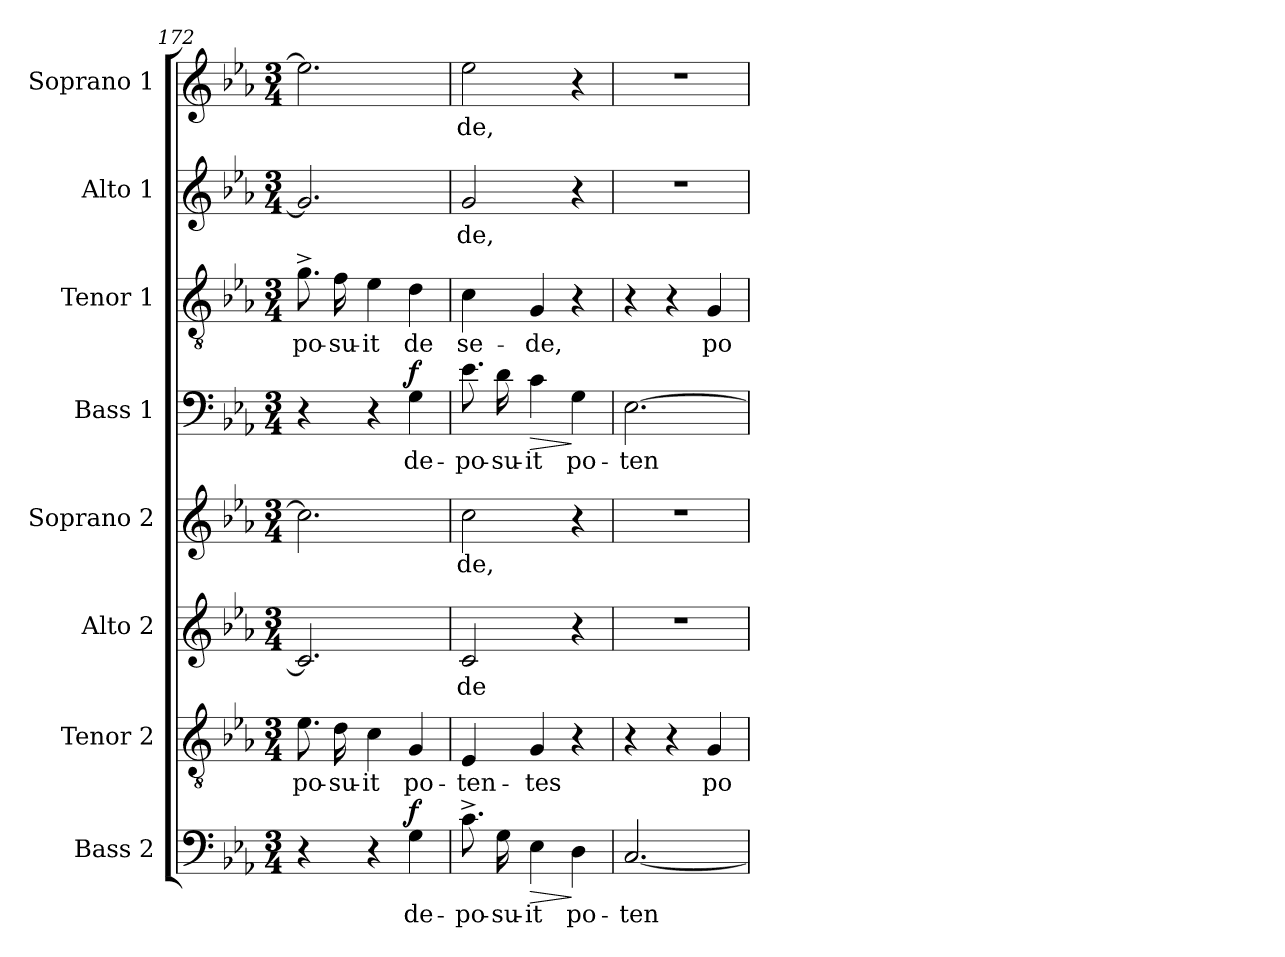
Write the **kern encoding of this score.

**kern	**text	**dynam	**kern	**text	**kern	**text	**kern	**text	**kern	**text	**dynam	**kern	**text	**kern	**text	**kern	**text
*part8	*part8	*part8	*part7	*part7	*part6	*part6	*part5	*part5	*part4	*part4	*part4	*part3	*part3	*part2	*part2	*part1	*part1
*staff8	*staff8	*staff8	*staff7	*staff7	*staff6	*staff6	*staff5	*staff5	*staff4	*staff4	*staff4	*staff3	*staff3	*staff2	*staff2	*staff1	*staff1
*I"Bass 2	*	*	*I"Tenor 2	*	*I"Alto 2	*	*I"Soprano 2	*	*I"Bass 1	*	*	*I"Tenor 1	*	*I"Alto 1	*	*I"Soprano 1	*
*I'B 2.	*	*	*I'T 2.	*	*I'A 2.	*	*I'S 2.	*	*I'B 1.	*	*	*I'T 1.	*	*I'A 1.	*	*I'S 1.	*
!!LO:LB:g=z
*clefF4	*	*	*clefGv2	*	*clefG2	*	*clefG2	*	*clefF4	*	*	*clefGv2	*	*clefG2	*	*clefG2	*
*	*	*	*ITrd7c12	*	*	*	*	*	*	*	*	*ITrd7c12	*	*	*	*	*
*k[b-e-a-]	*	*	*k[b-e-a-]	*	*k[b-e-a-]	*	*k[b-e-a-]	*	*k[b-e-a-]	*	*	*k[b-e-a-]	*	*k[b-e-a-]	*	*k[b-e-a-]	*
*E-:	*	*	*E-:	*	*E-:	*	*E-:	*	*E-:	*	*	*E-:	*	*E-:	*	*E-:	*
*M3/4	*	*	*M3/4	*	*M3/4	*	*M3/4	*	*M3/4	*	*	*M3/4	*	*M3/4	*	*M3/4	*
=172	=172	=172	=172	=172	=172	=172	=172	=172	=172	=172	=172	=172	=172	=172	=172	=172	=172
!	!	!	!	!LO:LY:b:color=#000000	!	!	!	!	!	!	!	!	!	!	!	!	!
!	!	!	!	!	!	!	!	!	!	!	!	!	!LO:LY:b:color=#000000	!	!	!	!
4r	.	.	8.E-i\	-po-	2.ci/]	.	2.cci\]	.	4r	.	.	8.G^i\	-po-	2.gi/]	.	2.ee-i\]	.
!	!	!	!	!LO:LY:b:color=#000000	!	!	!	!	!	!	!	!	!	!	!	!	!
!	!	!	!	!	!	!	!	!	!	!	!	!	!LO:LY:b:color=#000000	!	!	!	!
.	.	.	16Di\	-su-	.	.	.	.	.	.	.	16Fi\	-su-	.	.	.	.
!	!	!	!	!LO:LY:b:color=#000000	!	!	!	!	!	!	!	!	!	!	!	!	!
!	!	!	!	!	!	!	!	!	!	!	!	!	!LO:LY:b:color=#000000	!	!	!	!
4r	.	.	4Ci\	-it	.	.	.	.	4r	.	.	4E-i\	-it	.	.	.	.
!	!LO:LY:b:color=#000000	!	!	!	!	!	!	!	!	!	!	!	!	!	!	!	!
!	!	!	!	!LO:LY:b:color=#000000	!	!	!	!	!	!	!	!	!	!	!	!	!
!	!	!	!	!	!	!	!	!	!	!LO:LY:b:color=#000000	!	!	!	!	!	!	!
!	!	!	!	!	!	!	!	!	!	!	!	!	!LO:LY:b:color=#000000	!	!	!	!
4Gi\	de-	f	4GGi/	po-	.	.	.	.	4Gi\	de-	f	4Di\	de	.	.	.	.
=173	=173	=173	=173	=173	=173	=173	=173	=173	=173	=173	=173	=173	=173	=173	=173	=173	=173
!	!LO:LY:b:color=#000000	!	!	!	!	!	!	!	!	!	!	!	!	!	!	!	!
!	!	!	!	!LO:LY:b:color=#000000	!	!	!	!	!	!	!	!	!	!	!	!	!
!	!	!	!	!	!	!LO:LY:b:color=#000000	!	!	!	!	!	!	!	!	!	!	!
!	!	!	!	!	!	!	!	!LO:LY:b:color=#000000	!	!	!	!	!	!	!	!	!
!	!	!	!	!	!	!	!	!	!	!LO:LY:b:color=#000000	!	!	!	!	!	!	!
!	!	!	!	!	!	!	!	!	!	!	!	!	!LO:LY:b:color=#000000	!	!	!	!
!	!	!	!	!	!	!	!	!	!	!	!	!	!	!	!LO:LY:b:color=#000000	!	!
!	!	!	!	!	!	!	!	!	!	!	!	!	!	!	!	!	!LO:LY:b:color=#000000
8.c^i\	-po-	.	4EE-i/	-ten-	2ci/	-de	2cci\	-de,	8.e-i\	-po-	.	4Ci\	se-	2gi/	-de,	2ee-i\	-de,
!	!LO:LY:b:color=#000000	!	!	!	!	!	!	!	!	!	!	!	!	!	!	!	!
!	!	!	!	!	!	!	!	!	!	!LO:LY:b:color=#000000	!	!	!	!	!	!	!
16Gi\	-su-	.	.	.	.	.	.	.	16di\	-su-	.	.	.	.	.	.	.
!	!LO:LY:b:color=#000000	!LO:HP:b	!	!	!	!	!	!	!	!	!	!	!	!	!	!	!
!	!	!	!	!LO:LY:b:color=#000000	!	!	!	!	!	!	!	!	!	!	!	!	!
!	!	!	!	!	!	!	!	!	!	!LO:LY:b:color=#000000	!LO:HP:b	!	!	!	!	!	!
!	!	!	!	!	!	!	!	!	!	!	!	!	!LO:LY:b:color=#000000	!	!	!	!
4E-i\	-it	>	4GGi/	-tes	.	.	.	.	4ci\	-it	>	4GGi/	-de,	.	.	.	.
!	!LO:LY:b:color=#000000	!	!	!	!	!	!	!	!	!	!	!	!	!	!	!	!
!	!	!	!	!	!	!	!	!	!	!LO:LY:b:color=#000000	!	!	!	!	!	!	!
4Di\	po-	]	4r	.	4r	.	4r	.	4Gi\	po-	]	4r	.	4r	.	4r	.
=174	=174	=174	=174	=174	=174	=174	=174	=174	=174	=174	=174	=174	=174	=174	=174	=174	=174
!	!LO:LY:b:color=#000000	!	!	!	!LO:N:vis=1	!	!LO:N:vis=1	!	!	!	!	!	!	!	!	!	!
!	!	!	!	!	!	!	!	!	!	!LO:LY:b:color=#000000	!	!	!	!LO:N:vis=1	!	!LO:N:vis=1	!
[2.Ci/	-ten-	.	4r	.	2.r	.	2.r	.	[2.E-i\	-ten-	.	4r	.	2.r	.	2.r	.
.	.	.	4r	.	.	.	.	.	.	.	.	4r	.	.	.	.	.
!	!	!	!	!LO:LY:b:color=#000000	!	!	!	!	!	!	!	!	!	!	!	!	!
!	!	!	!	!	!	!	!	!	!	!	!	!	!LO:LY:b:color=#000000	!	!	!	!
.	.	.	4GGi/	po-	.	.	.	.	.	.	.	4GGi/	po-	.	.	.	.
=	=	=	=	=	=	=	=	=	=	=	=	=	=	=	=	=	=
*-	*-	*-	*-	*-	*-	*-	*-	*-	*-	*-	*-	*-	*-	*-	*-	*-	*-
